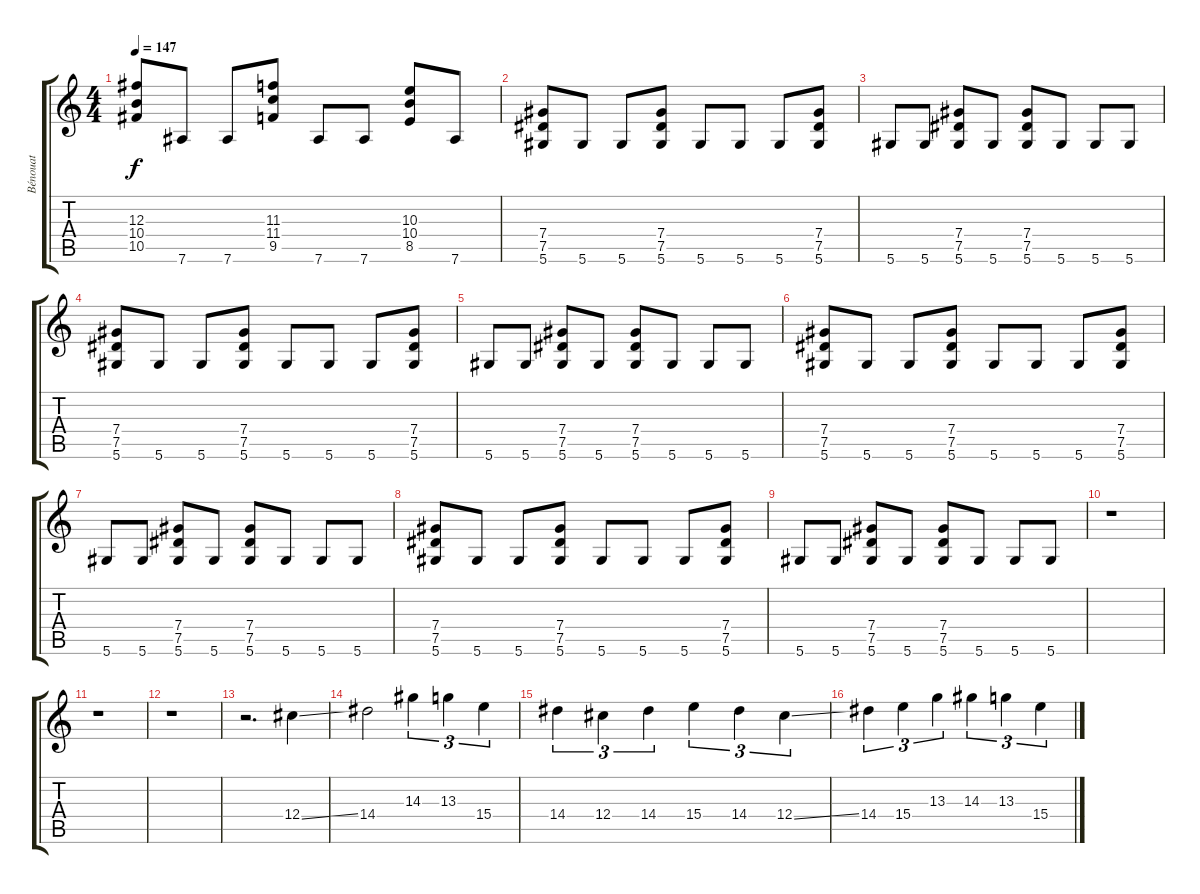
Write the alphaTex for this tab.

\track ("Bénouat" "Bénouat") {instrument overdrivenguitar}
\staff {score tabs}
\tuning (Eb4 Bb3 Gb3 Db3 Ab2 Eb2) {hide}
\ts (4 4)
\tempo 147
\clef g2
\ks c
(12.3 10.4 10.5).8{dy f} 7.6.8 7.6.8 (11.3 11.4 9.5).8 7.6.8 7.6.8 (10.3 10.4 8.5).8 7.6.8 |
(7.4 7.5 5.6).8 5.6.8 5.6.8 (7.4 7.5 5.6).8 5.6.8 5.6.8 5.6.8 (7.4 7.5 5.6).8 |
5.6.8 5.6.8 (7.4 7.5 5.6).8 5.6.8 (7.4 7.5 5.6).8 5.6.8 5.6.8 5.6.8 |
(7.4 7.5 5.6).8 5.6.8 5.6.8 (7.4 7.5 5.6).8 5.6.8 5.6.8 5.6.8 (7.4 7.5 5.6).8 |
5.6.8 5.6.8 (7.4 7.5 5.6).8 5.6.8 (7.4 7.5 5.6).8 5.6.8 5.6.8 5.6.8 |
(7.4 7.5 5.6).8 5.6.8 5.6.8 (7.4 7.5 5.6).8 5.6.8 5.6.8 5.6.8 (7.4 7.5 5.6).8 |
5.6.8 5.6.8 (7.4 7.5 5.6).8 5.6.8 (7.4 7.5 5.6).8 5.6.8 5.6.8 5.6.8 |
(7.4 7.5 5.6).8 5.6.8 5.6.8 (7.4 7.5 5.6).8 5.6.8 5.6.8 5.6.8 (7.4 7.5 5.6).8 |
5.6.8 5.6.8 (7.4 7.5 5.6).8 5.6.8 (7.4 7.5 5.6).8 5.6.8 5.6.8 5.6.8 |
r.1 |
r.1 |
r.1 |
r.2{d} 12.4{ss}.4 |
14.4.2 14.3.4{tu (3 2)} 13.3.4{tu (3 2)} 15.4.4{tu (3 2)} |
14.4.4{tu (3 2)} 12.4.4{tu (3 2)} 14.4.4{tu (3 2)} 15.4.4{tu (3 2)} 14.4.4{tu (3 2)} 12.4{ss}.4{tu (3 2)} |
14.4.4{tu (3 2)} 15.4.4{tu (3 2)} 13.3.4{tu (3 2)} 14.3.4{tu (3 2)} 13.3.4{tu (3 2)} 15.4.4{tu (3 2)}
